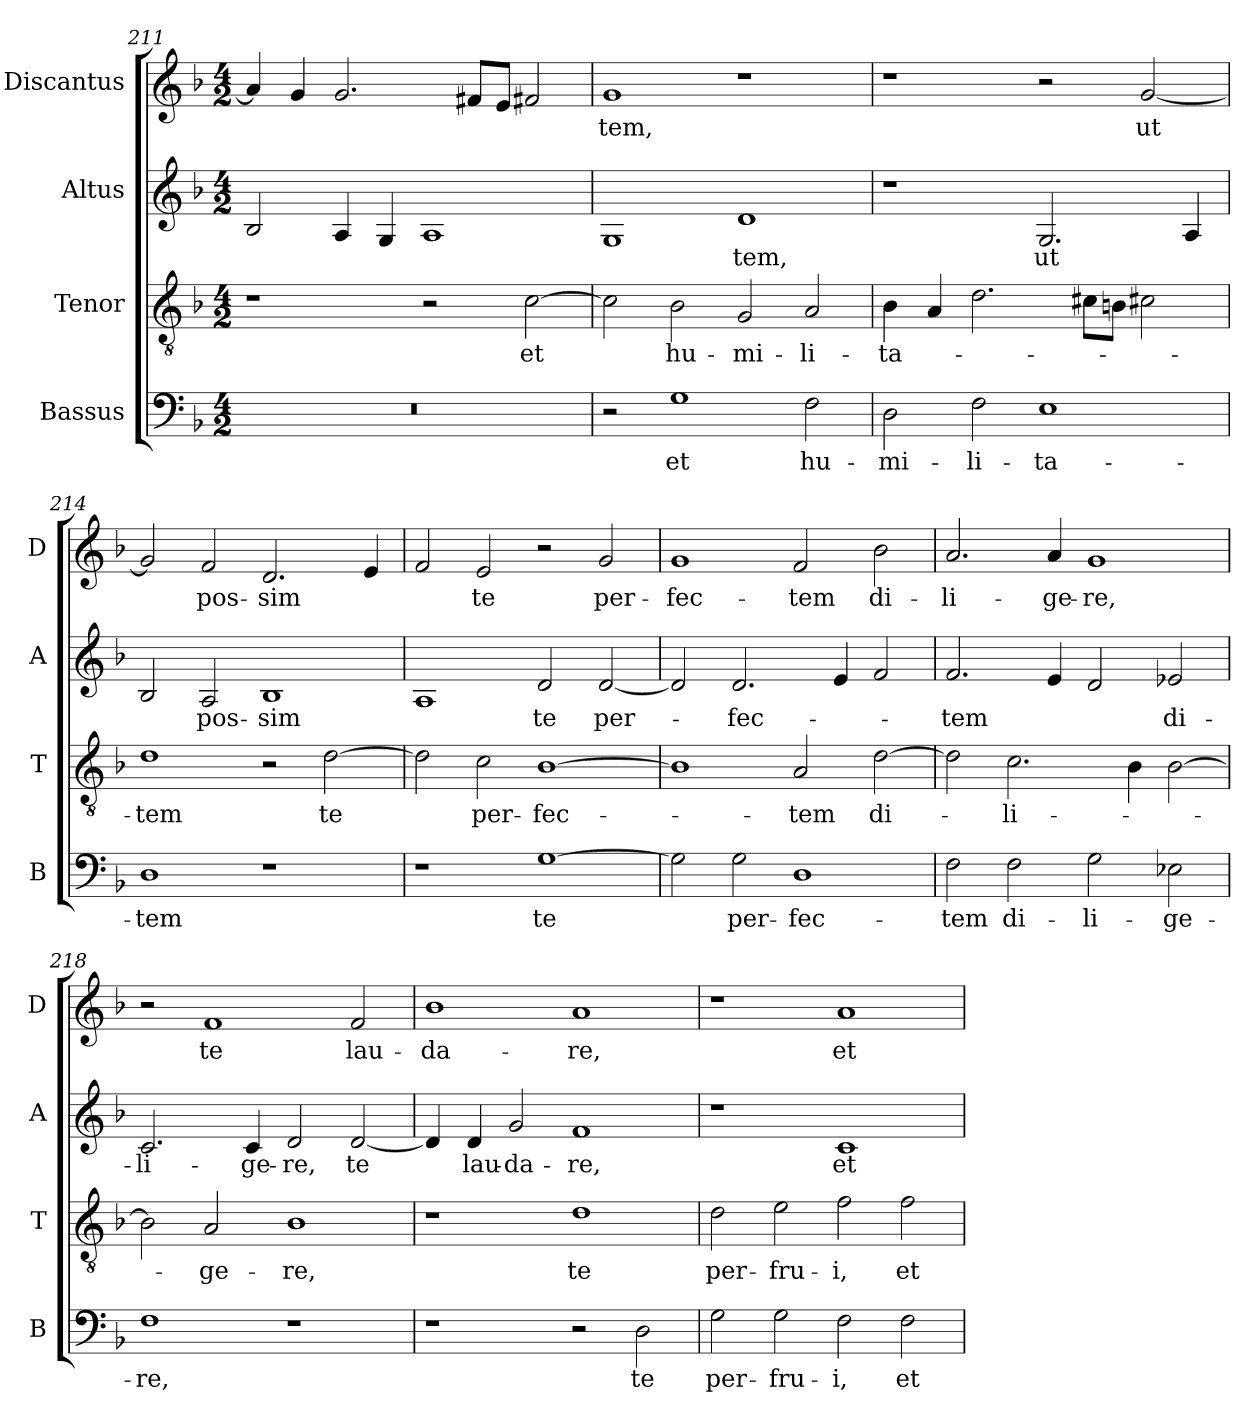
**kern	**text	**kern	**text	**kern	**text	**kern	**text
*part4	*part4	*part3	*part3	*part2	*part2	*part1	*part1
*staff4	*staff4	*staff3	*staff3	*staff2	*staff2	*staff1	*staff1
*I"Bassus	*	*I"Tenor	*	*I"Altus	*	*I"Discantus	*
*I'B	*	*I'T	*	*I'A	*	*I'D	*
*clefF4	*	*clefGv2	*	*clefG2	*	*clefG2	*
*k[b-]	*	*k[b-]	*	*k[b-]	*	*k[b-]	*
*F:	*	*F:	*	*F:	*	*F:	*
*M4/2	*	*M4/2	*	*M4/2	*	*M4/2	*
=211	=211	=211	=211	=211	=211	=211	=211
0r	.	1r	.	2B-/	.	4a/]	.
.	.	.	.	.	.	4g/	.
.	.	.	.	4A/	.	2.g/	.
.	.	.	.	4G/	.	.	.
.	.	2r	.	1A	.	.	.
.	.	.	.	.	.	8f#X/L	.
.	.	.	.	.	.	8e/J	.
!	!	!	!LO:LY:b	!	!	!	!
.	.	[2c\	et	.	.	2f#X/	.
=212	=212	=212	=212	=212	=212	=212	=212
!	!	!	!	!	!	!	!LO:LY:b
2r	.	2c\]	.	1G	.	1g	-tem,
!	!LO:LY:b	!	!LO:LY:b	!	!	!	!
1G	et	2B-\	hu-	.	.	.	.
!	!	!	!LO:LY:b	!	!LO:LY:b	!	!
.	.	2G/	-mi-	1d	-tem,	1r	.
!	!LO:LY:b	!	!LO:LY:b	!	!	!	!
2F\	hu-	2A/	-li-	.	.	.	.
=213	=213	=213	=213	=213	=213	=213	=213
!	!LO:LY:b	!	!LO:LY:b	!	!	!	!
2D\	-mi-	4B-\	-ta-	1r	.	1r	.
.	.	4A/	.	.	.	.	.
!	!LO:LY:b	!	!	!	!	!	!
2F\	-li-	2.d\	.	.	.	.	.
!	!LO:LY:b	!	!	!	!LO:LY:b	!	!
1E	-ta-	.	.	2.G/	ut	2r	.
.	.	8c#X\L	.	.	.	.	.
.	.	8Bn\J	.	.	.	.	.
!	!	!	!	!	!	!	!LO:LY:b
.	.	2c#X\	.	.	.	[2g/	ut
.	.	.	.	4A/	.	.	.
=214	=214	=214	=214	=214	=214	=214	=214
!	!LO:LY:b	!	!LO:LY:b	!	!	!	!
1D	-tem	1d	-tem	2B-/	.	2g/]	.
!	!	!	!	!	!LO:LY:b	!	!LO:LY:b
.	.	.	.	2A/	pos-	2f/	pos-
!	!	!	!	!	!LO:LY:b	!	!LO:LY:b
1r	.	2r	.	1B-	-sim	2.d/	-sim
!	!	!	!LO:LY:b	!	!	!	!
.	.	[2d\	te	.	.	.	.
.	.	.	.	.	.	4e/	.
!!LO:LB:g=z
=215	=215	=215	=215	=215	=215	=215	=215
1r	.	2d\]	.	1A	.	2f/	.
!	!	!	!LO:LY:b	!	!	!	!LO:LY:b
.	.	2c\	per-	.	.	2e/	te
!	!LO:LY:b	!	!LO:LY:b	!	!LO:LY:b	!	!
[1G	te	[1B-	-fec-	2d/	te	2r	.
!	!	!	!	!	!LO:LY:b	!	!LO:LY:b
.	.	.	.	[2d/	per-	2g/	per-
=216	=216	=216	=216	=216	=216	=216	=216
!	!	!	!	!	!	!	!LO:LY:b
2G\]	.	1B-]	.	2d/]	.	1g	-fec-
!	!LO:LY:b	!	!	!	!LO:LY:b	!	!
2G\	per-	.	.	2.d/	-fec-	.	.
!	!LO:LY:b	!	!LO:LY:b	!	!	!	!LO:LY:b
1D	-fec-	2A/	-tem	.	.	2f/	-tem
.	.	.	.	4e/	.	.	.
!	!	!	!LO:LY:b	!	!	!	!LO:LY:b
.	.	[2d\	di-	2f/	.	2b-\	di-
=217	=217	=217	=217	=217	=217	=217	=217
!	!LO:LY:b	!	!	!	!LO:LY:b	!	!LO:LY:b
2F\	-tem	2d\]	.	2.f/	-tem	2.a/	-li-
!	!LO:LY:b	!	!LO:LY:b	!	!	!	!
2F\	di-	2.c\	-li-	.	.	.	.
!	!	!	!	!	!	!	!LO:LY:b
.	.	.	.	4e/	.	4a/	-ge-
!	!LO:LY:b	!	!	!	!	!	!LO:LY:b
2G\	-li-	.	.	2d/	.	1g	-re,
.	.	4B-\	.	.	.	.	.
!	!LO:LY:b	!	!	!	!LO:LY:b	!	!
2E-X\	-ge-	[2B-\	.	2e-X/	di-	.	.
=218	=218	=218	=218	=218	=218	=218	=218
!	!LO:LY:b	!	!	!	!LO:LY:b	!	!
1F	-re,	2B-\]	.	2.c/	-li-	2r	.
!	!	!	!LO:LY:b	!	!	!	!LO:LY:b
.	.	2A/	-ge-	.	.	1f	te
!	!	!	!	!	!LO:LY:b	!	!
.	.	.	.	4c/	-ge-	.	.
!	!	!	!LO:LY:b	!	!LO:LY:b	!	!
1r	.	1B-	-re,	2d/	-re,	.	.
!	!	!	!	!	!LO:LY:b	!	!LO:LY:b
.	.	.	.	[2d/	te	2f/	lau-
=219	=219	=219	=219	=219	=219	=219	=219
!	!	!	!	!	!	!	!LO:LY:b
1r	.	1r	.	4d/]	.	1b-	-da-
!	!	!	!	!	!LO:LY:b	!	!
.	.	.	.	4d/	lau-	.	.
!	!	!	!	!	!LO:LY:b	!	!
.	.	.	.	2g/	-da-	.	.
!	!	!	!LO:LY:b	!	!LO:LY:b	!	!LO:LY:b
2r	.	1d	te	1f	-re,	1a	-re,
!	!LO:LY:b	!	!	!	!	!	!
2D\	te	.	.	.	.	.	.
!!LO:LB:g=z
=220	=220	=220	=220	=220	=220	=220	=220
!	!LO:LY:b	!	!LO:LY:b	!	!	!	!
2G\	per-	2d\	per-	1r	.	1r	.
!	!LO:LY:b	!	!LO:LY:b	!	!	!	!
2G\	-fru-	2e\	-fru-	.	.	.	.
!	!LO:LY:b	!	!LO:LY:b	!	!LO:LY:b	!	!LO:LY:b
2F\	-i,	2f\	-i,	1c	et	1a	et
!	!LO:LY:b	!	!LO:LY:b	!	!	!	!
2F\	et	2f\	et	.	.	.	.
=	=	=	=	=	=	=	=
*-	*-	*-	*-	*-	*-	*-	*-
